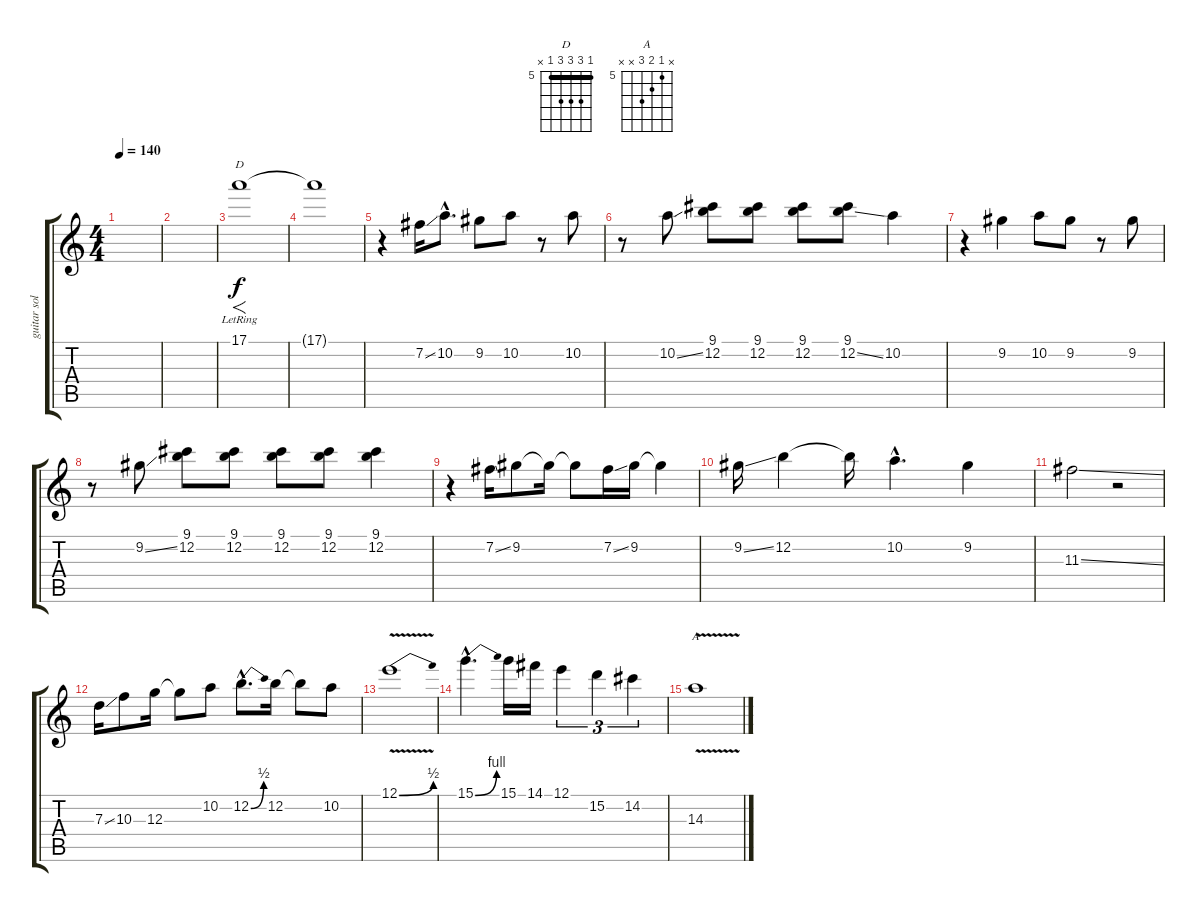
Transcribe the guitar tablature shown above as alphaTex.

\track ("guitar solo" "guitar sol") {instrument overdrivenguitar}
\staff {score tabs}
\tuning (E4 B3 G3 D3 A2 E2) {hide}
\chord ("D" 5 7 7 7 5 x) {firstfret 5 barre 5}
\chord ("A" x 5 6 7 x x) {firstfret 5}
\ts (4 4)
\tempo 140
\clef g2
\ks c
|
|
17.1{lr}.1{f ch "D"} |
17.1{t}.1 |
r.4 7.2{ss}.16 10.2{hac}.8{d} 9.2.8 10.2.8 r.8 10.2.8 |
r.8 10.2{ss}.8 (9.1 12.2).8 (9.1 12.2).8 (9.1 12.2).8 (9.1 12.2{ss}).8 10.2.4 |
r.4 9.2.4 10.2.8 9.2.8 r.8 9.2.8 |
r.8 9.2{ss}.8 (9.1 12.2).8 (9.1 12.2).8 (9.1 12.2).8 (9.1 12.2).8 (9.1 12.2).4 |
r.4 7.2{ss}.16 9.2.8 9.2{t}.16 9.2{t}.8 7.2{ss}.16 9.2.16 9.2{t}.4 |
9.2{ss}.16 12.2.4 12.2{t}.16 10.2{hac}.4{d} 9.2.4 |
11.3{ss}.2 r.2 |
7.3{ss}.16 10.3.8 12.3.16 12.3{t}.8 10.2.8 12.2{be (bend 0 0 60 2) hac}.8{d} 12.2.16 12.2{t}.8 10.2.8 |
12.1{be (bend 0 0 60 2) v}.1 |
15.1{be (bend 0 0 60 4) hac}.4{d} 15.1.16 14.1.16 12.1.4{tu (3 2)} 15.2.4{tu (3 2)} 14.2.4{tu (3 2)} |
14.3{v}.1{ch "A"}
